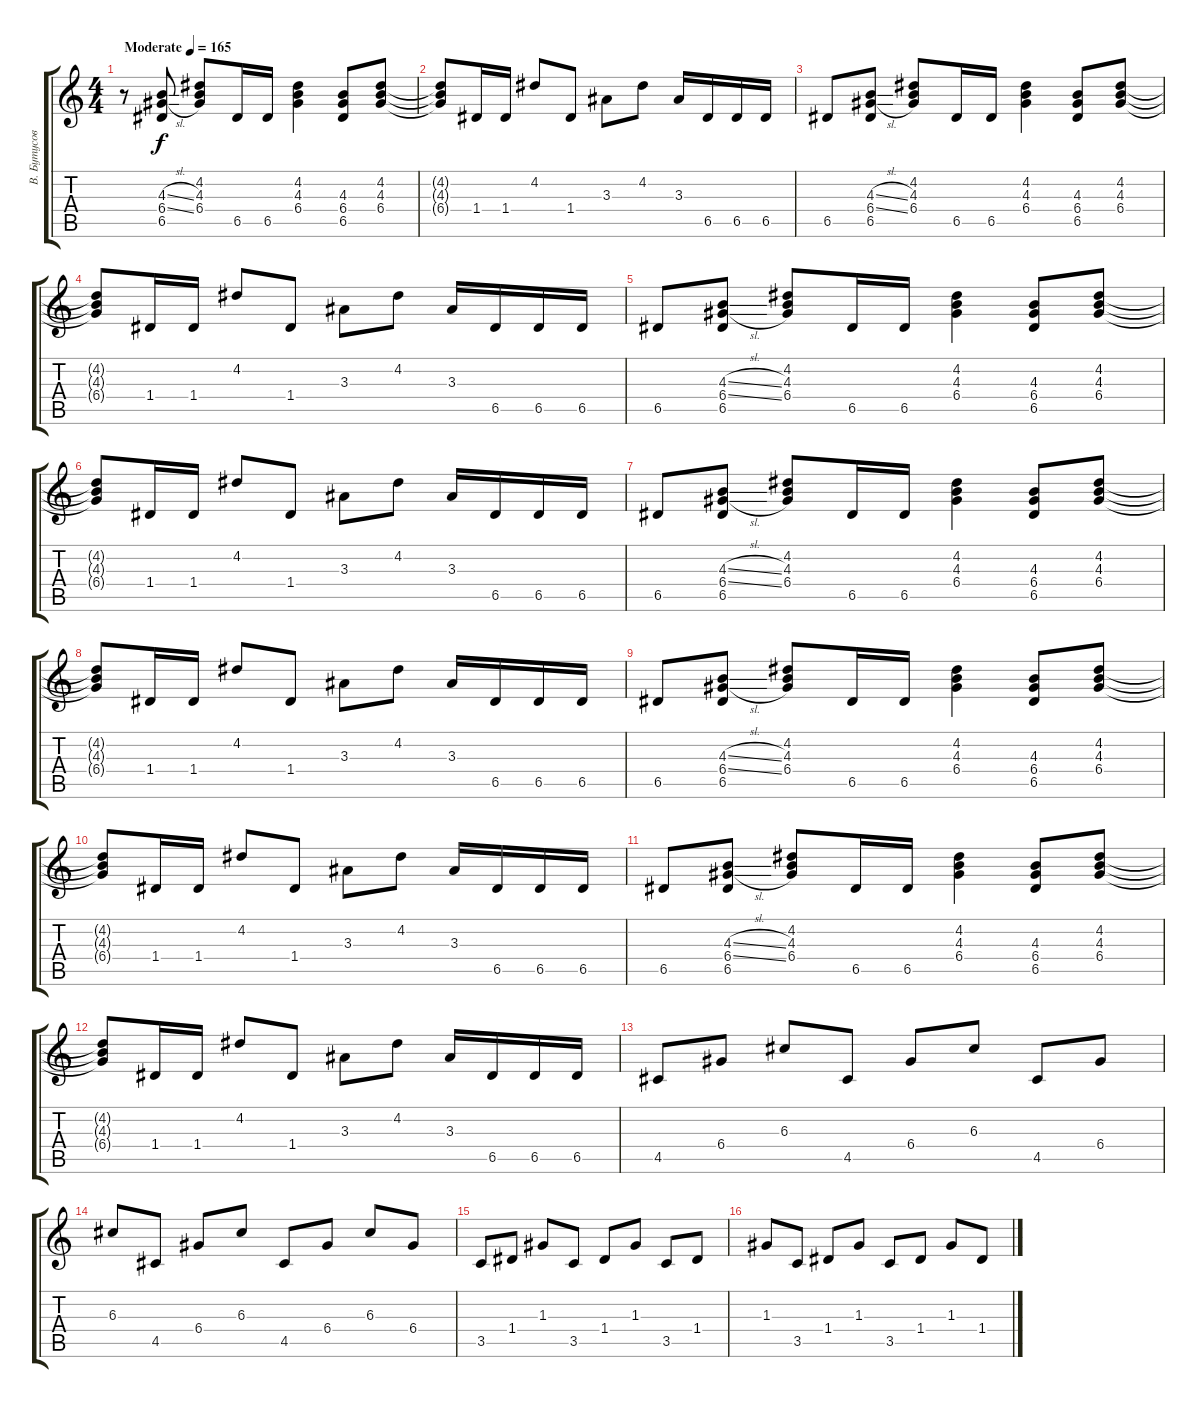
\track ("В. Бутусов" "В. Бутусов") {instrument electricguitarclean}
\staff {score tabs}
\tuning (E4 B3 G3 D3 A2 E2) {hide}
\ts (4 4)
\tempo (165 "Moderate")
\clef g2
\ks c
r.8{dy f instrument electricguitarclean} (4.3{sl} 6.4{sl} 6.5).8 (4.2 4.3 6.4).8 6.5.16 6.5.16 (4.2 4.3 6.4).4 (4.3 6.4 6.5).8 (4.2 4.3 6.4).8 |
(4.2{t} 4.3{t} 6.4{t}).8 1.4.16 1.4.16 4.2.8 1.4.8 3.3.8 4.2.8 3.3.16 6.5.16 6.5.16 6.5.16 |
6.5.8 (4.3{sl} 6.4{sl} 6.5).8 (4.2 4.3 6.4).8 6.5.16 6.5.16 (4.2 4.3 6.4).4 (4.3 6.4 6.5).8 (4.2 4.3 6.4).8 |
(4.2{t} 4.3{t} 6.4{t}).8 1.4.16 1.4.16 4.2.8 1.4.8 3.3.8 4.2.8 3.3.16 6.5.16 6.5.16 6.5.16 |
6.5.8 (4.3{sl} 6.4{sl} 6.5).8 (4.2 4.3 6.4).8 6.5.16 6.5.16 (4.2 4.3 6.4).4 (4.3 6.4 6.5).8 (4.2 4.3 6.4).8 |
(4.2{t} 4.3{t} 6.4{t}).8 1.4.16 1.4.16 4.2.8 1.4.8 3.3.8 4.2.8 3.3.16 6.5.16 6.5.16 6.5.16 |
6.5.8 (4.3{sl} 6.4{sl} 6.5).8 (4.2 4.3 6.4).8 6.5.16 6.5.16 (4.2 4.3 6.4).4 (4.3 6.4 6.5).8 (4.2 4.3 6.4).8 |
(4.2{t} 4.3{t} 6.4{t}).8 1.4.16 1.4.16 4.2.8 1.4.8 3.3.8 4.2.8 3.3.16 6.5.16 6.5.16 6.5.16 |
6.5.8 (4.3{sl} 6.4{sl} 6.5).8 (4.2 4.3 6.4).8 6.5.16 6.5.16 (4.2 4.3 6.4).4 (4.3 6.4 6.5).8 (4.2 4.3 6.4).8 |
(4.2{t} 4.3{t} 6.4{t}).8 1.4.16 1.4.16 4.2.8 1.4.8 3.3.8 4.2.8 3.3.16 6.5.16 6.5.16 6.5.16 |
6.5.8 (4.3{sl} 6.4{sl} 6.5).8 (4.2 4.3 6.4).8 6.5.16 6.5.16 (4.2 4.3 6.4).4 (4.3 6.4 6.5).8 (4.2 4.3 6.4).8 |
(4.2{t} 4.3{t} 6.4{t}).8 1.4.16 1.4.16 4.2.8 1.4.8 3.3.8 4.2.8 3.3.16 6.5.16 6.5.16 6.5.16 |
4.5.8 6.4.8 6.3.8 4.5.8 6.4.8 6.3.8 4.5.8 6.4.8 |
6.3.8 4.5.8 6.4.8 6.3.8 4.5.8 6.4.8 6.3.8 6.4.8 |
3.5.8 1.4.8 1.3.8 3.5.8 1.4.8 1.3.8 3.5.8 1.4.8 |
1.3.8 3.5.8 1.4.8 1.3.8 3.5.8 1.4.8 1.3.8 1.4.8
